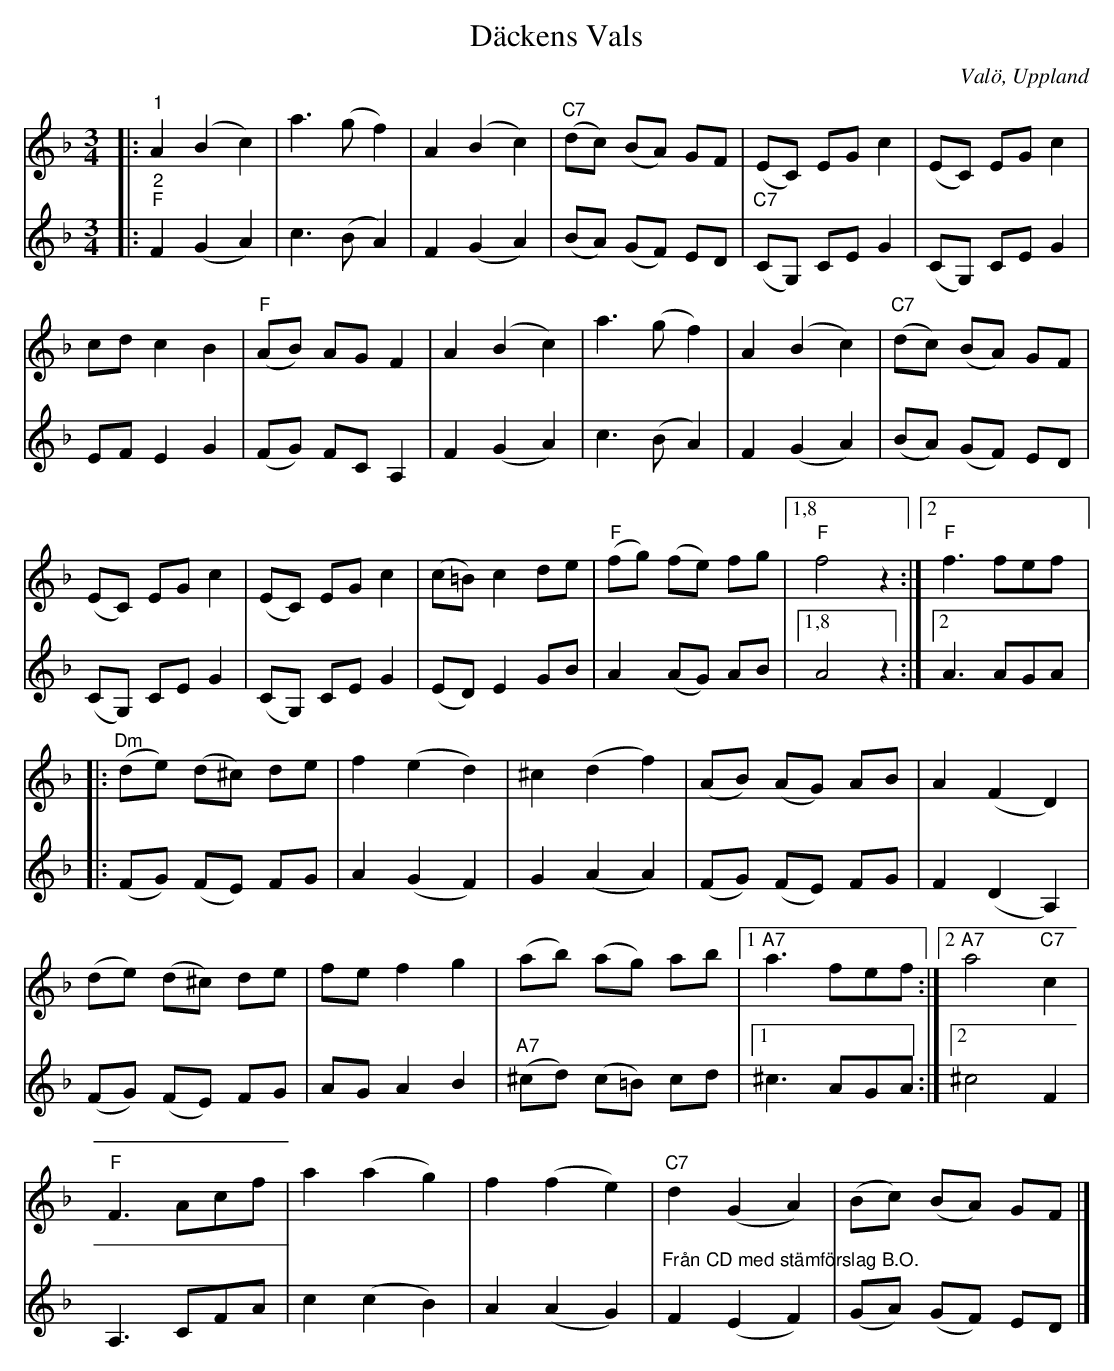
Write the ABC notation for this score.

X:1
T:Däckens Vals
O:Valö, Uppland
L:1/8
M:3/4
K:F
V:1
|:"^1" A2 (B2 c2) | a3 (g f2) | A2 (B2 c2) |"C7" (dc) (BA) GF | (EC) EG c2 | (EC) EG c2 |
cd c2 B2 |"F" (AB) AG F2 | A2 (B2 c2) | a3 (g f2) | A2 (B2 c2) |"C7" (dc) (BA) GF |
(EC) EG c2 | (EC) EG c2 | (c=B) c2 de |"F" (fg) (fe) fg |1,8"F" f4 z2 :|2"F" f3 fef |:
"Dm" (de) (d^c) de | f2 (e2 d2) | ^c2 (d2 f2) | (AB) (AG) AB | A2 (F2 D2) |
(de) (d^c) de | fe f2 g2 | (ab) (ag) ab |1 "A7" a3 fef :|2"A7" a4"C7" c2 |
"F" F3 Acf | a2 (a2 g2) | f2 (f2 e2) |"C7" d2 (G2 A2) | (Bc) (BA) GF |]
V:2
|:"^2""F" F2 (G2 A2) | c3 (B A2) | F2 (G2 A2) | (BA) (GF) ED |"C7" (CG,) CE G2 | (CG,) CE G2 |
EF E2 G2 | (FG) FC A,2 | F2 (G2 A2) | c3 (B A2) | F2 (G2 A2) | (BA) (GF) ED |
(CG,) CE G2 | (CG,) CE G2 | (ED) E2 GB | A2 (AG) AB |1,8 A4 z2 :|2 A3 AGA |:
(FG) (FE) FG | A2 (G2 F2) | G2 (A2 A2) | (FG) (FE) FG | F2 (D2 A,2) | (FG) (FE) FG |
AG A2 B2 |"A7" (^cd) (c=B) cd |1 ^c3 AGA :|2 ^c4 F2 |
A,3 CFA | c2 (c2 B2) | A2 (A2 G2) | "^Från CD med stämförslag B.O." F2 (E2 F2) | (GA) (GF) ED |]
